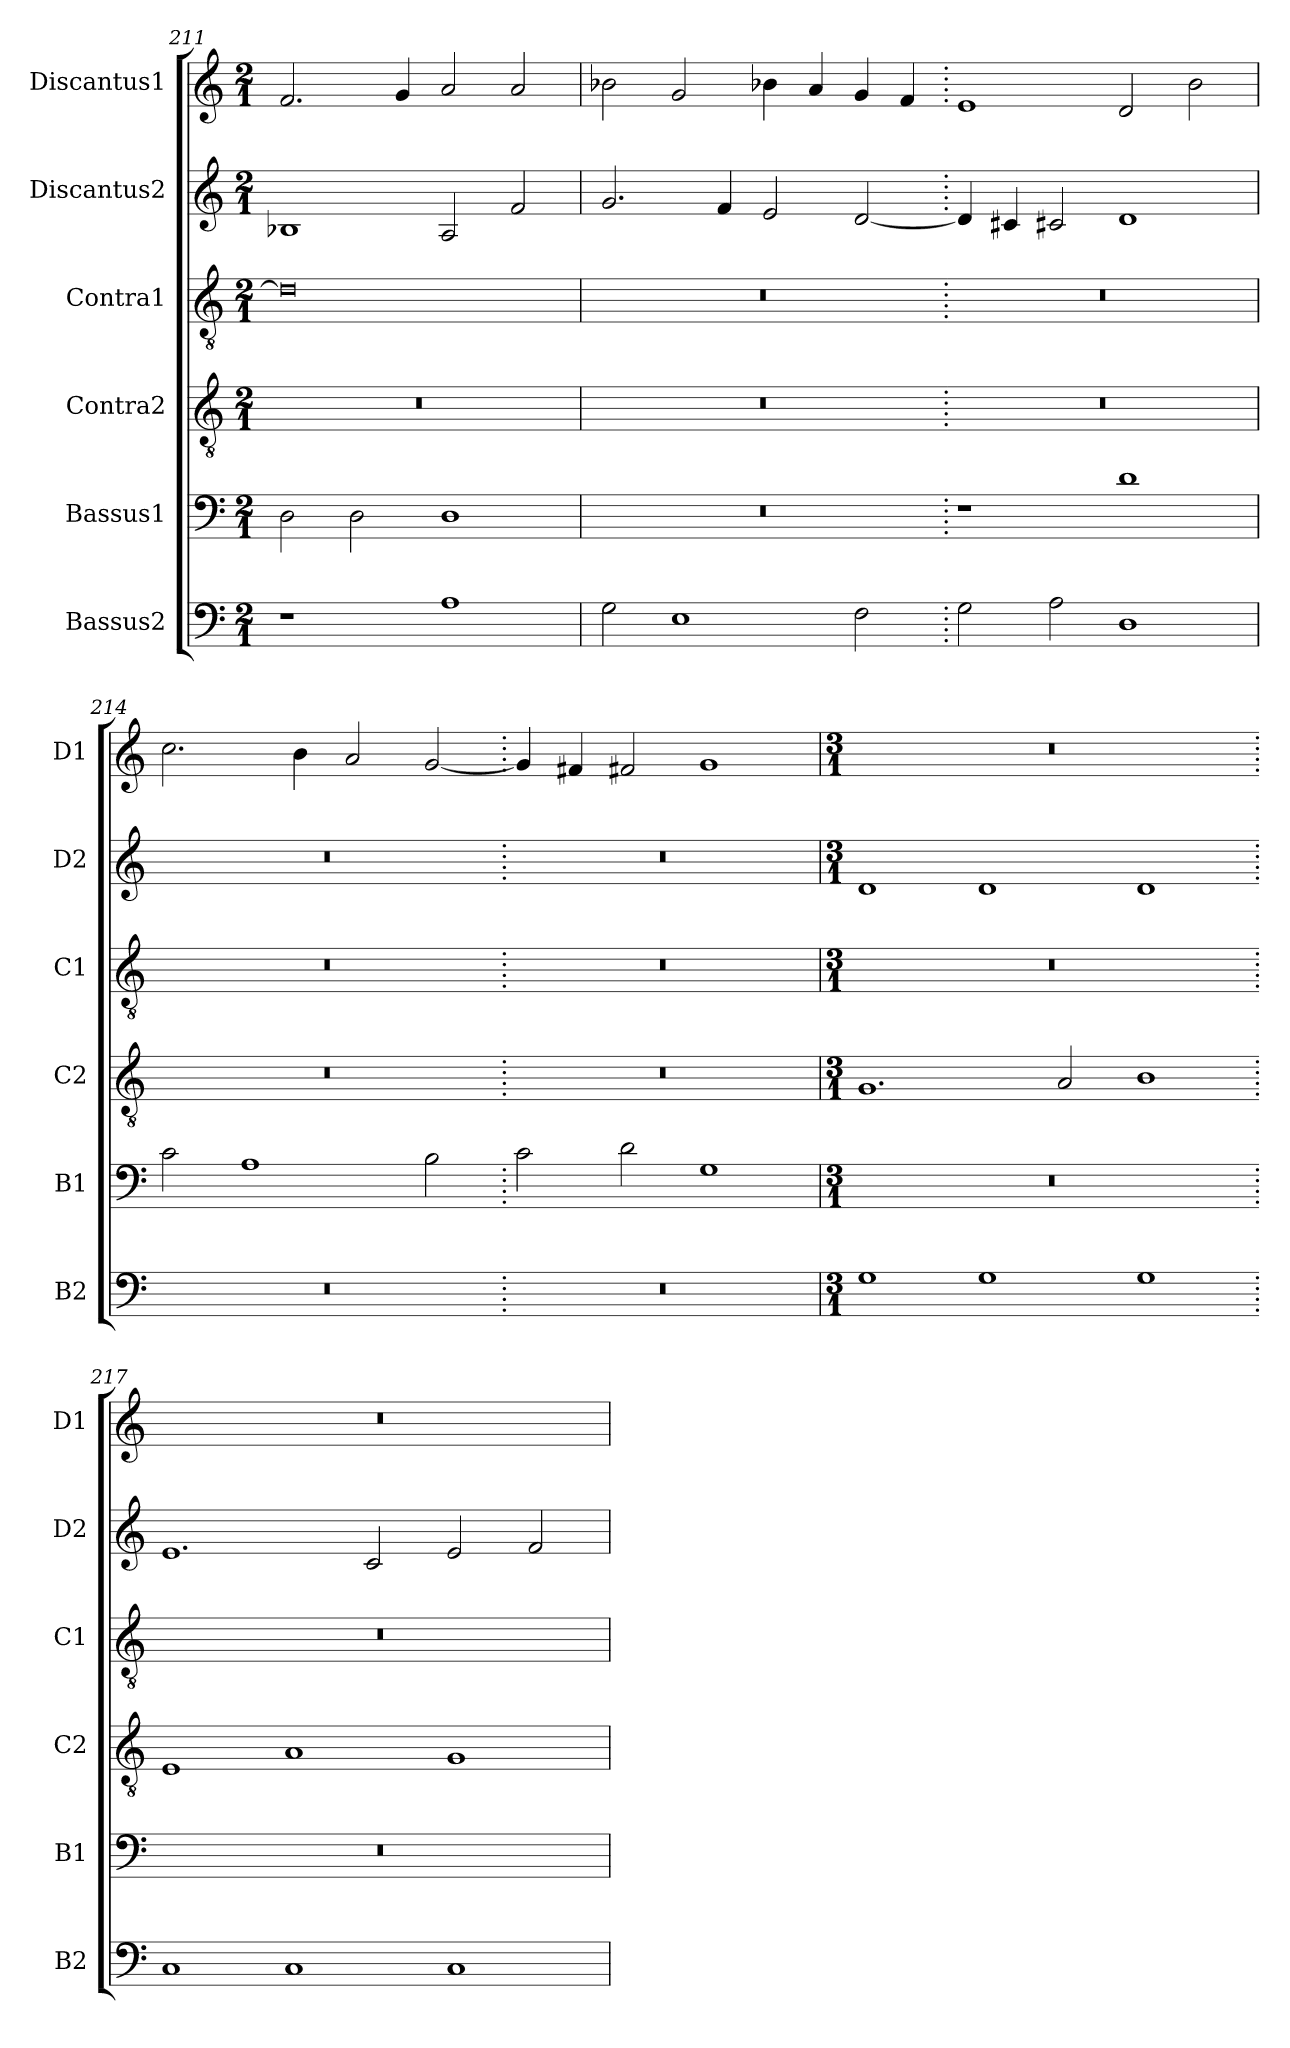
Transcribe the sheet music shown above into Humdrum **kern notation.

**kern	**kern	**kern	**kern	**kern	**kern
*part6	*part5	*part4	*part3	*part2	*part1
*staff6	*staff5	*staff4	*staff3	*staff2	*staff1
*I"Bassus2	*I"Bassus1	*I"Contra2	*I"Contra1	*I"Discantus2	*I"Discantus1
*I'B2	*I'B1	*I'C2	*I'C1	*I'D2	*I'D1
*clefF4	*clefF4	*clefGv2	*clefGv2	*clefG2	*clefG2
*k[]	*k[]	*k[]	*k[]	*k[]	*k[]
*M2/1	*M2/1	*M2/1	*M2/1	*M2/1	*M2/1
=211	=211	=211	=211	=211	=211
1r	2D\	0r	0d]	1B-X	2.f/
.	2D\	.	.	.	.
.	.	.	.	.	4g/
1A	1D	.	.	2A/	2a/
.	.	.	.	2f/	2a/
=212	=212	=212	=212	=212	=212
2G\	0r	0r	0r	2.g/	2b-X\
1E	.	.	.	.	2g/
.	.	.	.	4f/	.
.	.	.	.	2e/	4b-X\
.	.	.	.	.	4a/
2F\	.	.	.	[2d/	4g/
.	.	.	.	.	4f/
=213.	=213.	=213.	=213.	=213.	=213.
2G\	1r	0r	0r	4d/]	1e
.	.	.	.	4c#X/	.
2A\	.	.	.	2c#X/	.
1D	1d	.	.	1d	2d/
.	.	.	.	.	2b\
=214	=214	=214	=214	=214	=214
0r	2c\	0r	0r	0r	2.cc\
.	1A	.	.	.	.
.	.	.	.	.	4b\
.	.	.	.	.	2a/
.	2B\	.	.	.	[2g/
=215.	=215.	=215.	=215.	=215.	=215.
0r	2c\	0r	0r	0r	4g/]
.	.	.	.	.	4f#X/
.	2d\	.	.	.	2f#X/
.	1G	.	.	.	1g
=216	=216	=216	=216	=216	=216
*M3/1	*M3/1	*M3/1	*M3/1	*M3/1	*M3/1
!	!LO:N:vis=0	!	!LO:N:vis=0	!	!LO:N:vis=0
1G	0.r	1.G	0.r	1d	0.r
1G	.	.	.	1d	.
.	.	2A/	.	.	.
1G	.	1B	.	1d	.
=217.	=217.	=217.	=217.	=217.	=217.
!	!LO:N:vis=0	!	!LO:N:vis=0	!	!LO:N:vis=0
1C	0.r	1E	0.r	1.e	0.r
1C	.	1A	.	.	.
.	.	.	.	2c/	.
1C	.	1G	.	2e/	.
.	.	.	.	2f/	.
=	=	=	=	=	=
*-	*-	*-	*-	*-	*-
